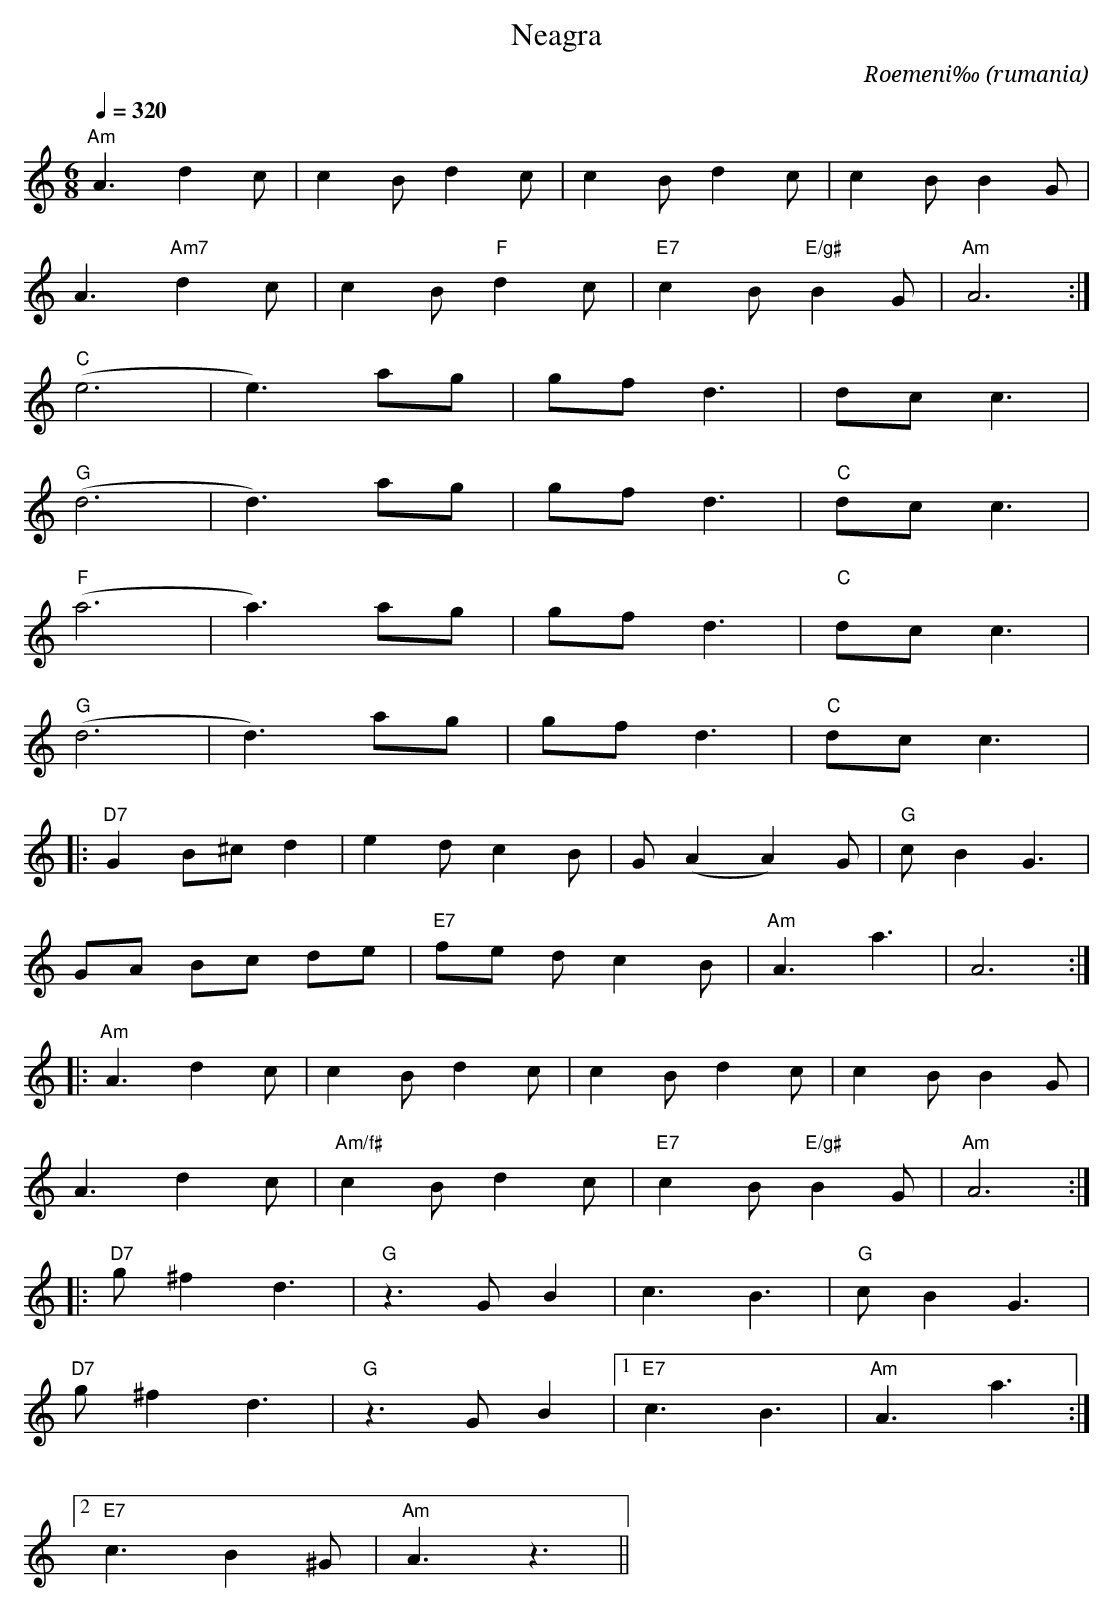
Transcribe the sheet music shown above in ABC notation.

X:1
T:Neagra
O:rumania
C:Roemeni‰
M:6/8
L:1/8
Q:1/4=320
K:C
V:1
"Am" A3 d2 c|c2 Bd2 c|c2 Bd2 c|c2 BB2 G|
A3 "Am7" d2 c|c2 B"F" d2 c|"E7" c2 B"E/g#" B2 G|"Am" A6 :|
"C" (e6 |e3) ag |gf d3 |dc c3 |
"G" (d6 |d3) ag |gf d3 |"C" dc c3 |
"F" (a6 |a3) ag |gf d3 |"C" dc c3 |
"G" (d6 |d3) ag |gf d3 |"C" dc c3  |:
"D7" G2 B^c d2 |e2 dc2 B|G (A2 A2) G|"G" c B2 G3 |
GA Bc de |"E7" fe dc2 B|"Am" A3 a3 |A6 :| |:
"Am" A3 d2 c|c2 Bd2 c|c2 Bd2 c|c2 BB2 G|
A3 d2 c|"Am/f#" c2 Bd2 c|"E7" c2 B"E/g#" B2 G|"Am" A6 :| |:
"D7" g^f2 d3 |"G" z3 GB2 |c3 B3 |"G" cB2 G3 |
"D7" g^f2 d3 |"G" z3 GB2 |1 "E7" c3 B3 |"Am" A3 a3 :|2
"E7" c3 B2 ^G|"Am" A3 z3 ||
